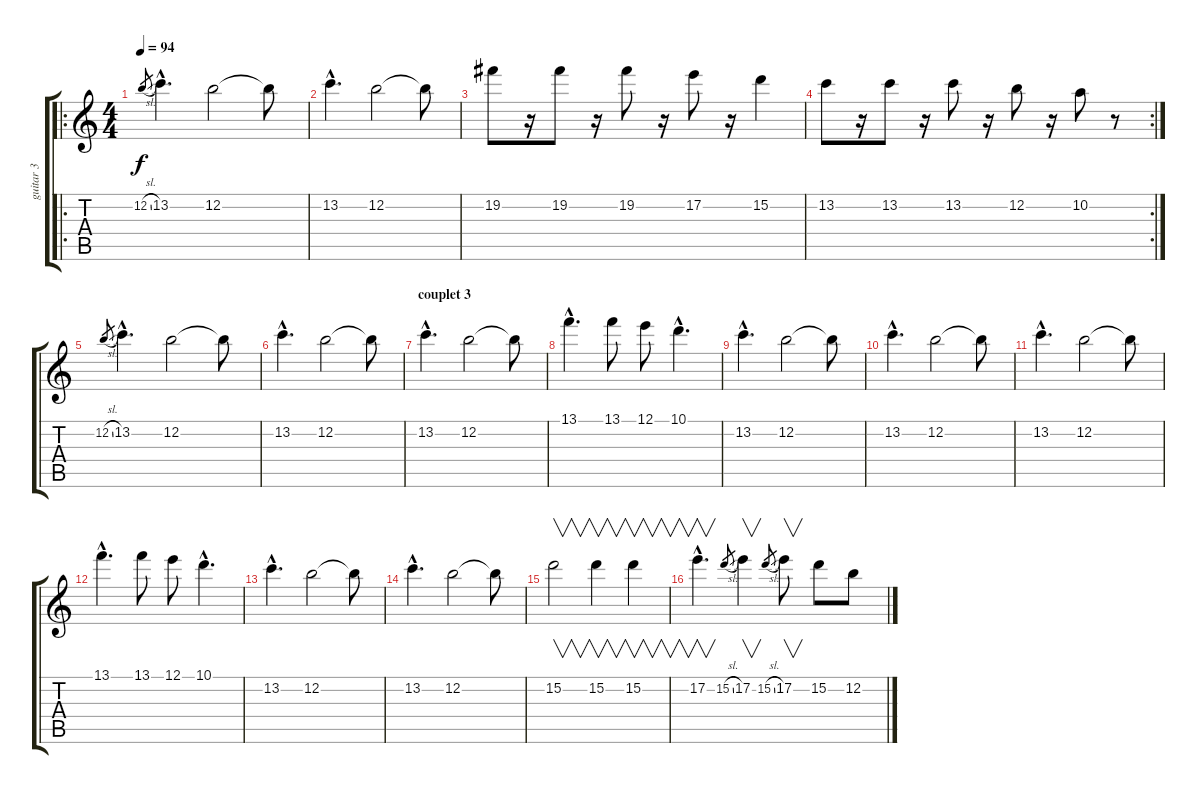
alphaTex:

\track ("guitar 3" "guitar 3") {instrument electricguitarjazz}
\staff {score tabs}
\tuning (E4 B3 G3 D3 A2 E2) {hide}
\ro
\ts (4 4)
\tempo 94
\clef g2
\ks c
12.2{sl}.8{gr dy f} 13.2{hac}.4{d} 12.2.2 12.2{t}.8 |
13.2{hac}.4{d} 12.2.2 12.2{t}.8 |
19.2.8 r.16 19.2.8 r.16 19.2.8 r.16 17.2.8 r.16 15.2.4 |
\rc 2
13.2.8 r.16 13.2.8 r.16 13.2.8 r.16 12.2.8 r.16 10.2.8 r.8 |
12.2{sl}.8{gr} 13.2{hac}.4{d} 12.2.2 12.2{t}.8 |
13.2{hac}.4{d} 12.2.2 12.2{t}.8 |
\section ("" "couplet 3")
13.2{hac}.4{d} 12.2.2 12.2{t}.8 |
13.1{hac}.4{d} 13.1.8 12.1.8 10.1{hac}.4{d} |
13.2{hac}.4{d} 12.2.2 12.2{t}.8 |
13.2{hac}.4{d} 12.2.2 12.2{t}.8 |
13.2{hac}.4{d} 12.2.2 12.2{t}.8 |
13.1{hac}.4{d} 13.1.8 12.1.8 10.1{hac}.4{d} |
13.2{hac}.4{d} 12.2.2 12.2{t}.8 |
13.2{hac}.4{d} 12.2.2 12.2{t}.8 |
15.2.2{v} 15.2.4{v} 15.2.4{v} |
17.2{hac}.4{v d} 15.2{sl}.8{gr} 17.2.4{v} 15.2{sl}.8{gr} 17.2.8{v} 15.2.8 12.2.8
